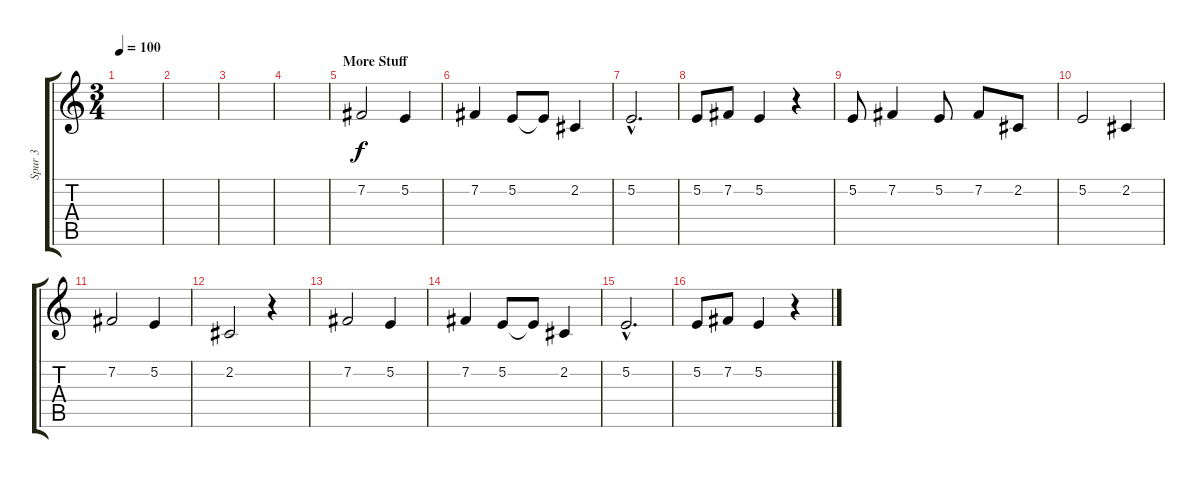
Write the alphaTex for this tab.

\track ("Spur 3" "Spur 3") {instrument recorder}
\staff {score tabs}
\tuning (E4 B3 G3 D3 A2 E2) {hide}
\ts (3 4)
\tempo 100
\clef g2
\ks c
|
|
|
|
\section ("" "More Stuff")
7.2.2{dy f} 5.2.4 |
7.2.4 5.2.8 5.2{t}.8 2.2.4 |
5.2{hac}.2{d} |
5.2.8 7.2.8 5.2.4 r.4 |
5.2.8 7.2.4 5.2.8 7.2.8 2.2.8 |
5.2.2 2.2.4 |
7.2.2 5.2.4 |
2.2.2 r.4 |
7.2.2 5.2.4 |
7.2.4 5.2.8 5.2{t}.8 2.2.4 |
5.2{hac}.2{d} |
5.2.8 7.2.8 5.2.4 r.4
